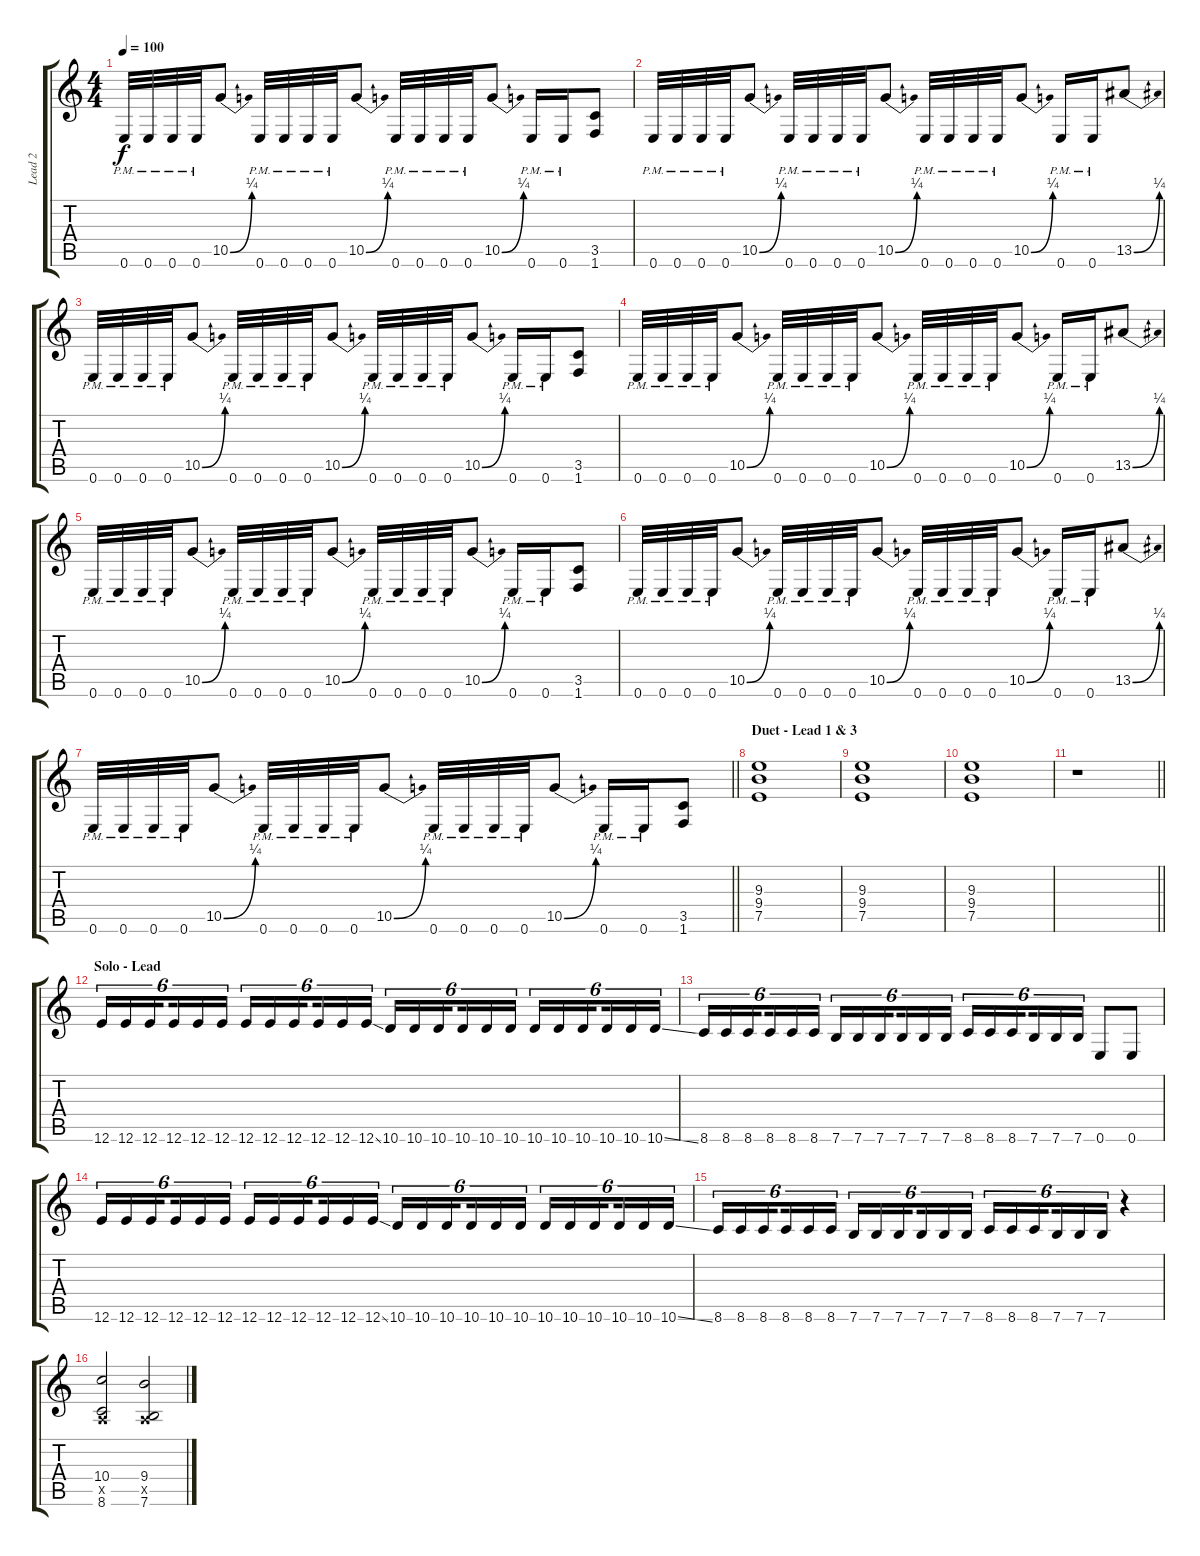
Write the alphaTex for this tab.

\track ("Lead 2" "Lead 2") {instrument overdrivenguitar}
\staff {score tabs}
\tuning (E4 B3 G3 D3 A2 E2) {hide}
\ts (4 4)
\tempo 100
\clef g2
\ks c
0.6{pm}.32{dy f} 0.6{pm}.32 0.6{pm}.32 0.6{pm}.32 10.5{be (bend 0 0 60 1)}.8 0.6{pm}.32 0.6{pm}.32 0.6{pm}.32 0.6{pm}.32 10.5{be (bend 0 0 60 1)}.8 0.6{pm}.32 0.6{pm}.32 0.6{pm}.32 0.6{pm}.32 10.5{be (bend 0 0 60 1)}.8 0.6{pm}.16 0.6{pm}.16 (3.5 1.6).8 |
0.6{pm}.32 0.6{pm}.32 0.6{pm}.32 0.6{pm}.32 10.5{be (bend 0 0 60 1)}.8 0.6{pm}.32 0.6{pm}.32 0.6{pm}.32 0.6{pm}.32 10.5{be (bend 0 0 60 1)}.8 0.6{pm}.32 0.6{pm}.32 0.6{pm}.32 0.6{pm}.32 10.5{be (bend 0 0 60 1)}.8 0.6{pm}.16 0.6{pm}.16 13.5{be (bend 0 0 60 1)}.8 |
0.6{pm}.32 0.6{pm}.32 0.6{pm}.32 0.6{pm}.32 10.5{be (bend 0 0 60 1)}.8 0.6{pm}.32 0.6{pm}.32 0.6{pm}.32 0.6{pm}.32 10.5{be (bend 0 0 60 1)}.8 0.6{pm}.32 0.6{pm}.32 0.6{pm}.32 0.6{pm}.32 10.5{be (bend 0 0 60 1)}.8 0.6{pm}.16 0.6{pm}.16 (3.5 1.6).8 |
0.6{pm}.32 0.6{pm}.32 0.6{pm}.32 0.6{pm}.32 10.5{be (bend 0 0 60 1)}.8 0.6{pm}.32 0.6{pm}.32 0.6{pm}.32 0.6{pm}.32 10.5{be (bend 0 0 60 1)}.8 0.6{pm}.32 0.6{pm}.32 0.6{pm}.32 0.6{pm}.32 10.5{be (bend 0 0 60 1)}.8 0.6{pm}.16 0.6{pm}.16 13.5{be (bend 0 0 60 1)}.8 |
0.6{pm}.32 0.6{pm}.32 0.6{pm}.32 0.6{pm}.32 10.5{be (bend 0 0 60 1)}.8 0.6{pm}.32 0.6{pm}.32 0.6{pm}.32 0.6{pm}.32 10.5{be (bend 0 0 60 1)}.8 0.6{pm}.32 0.6{pm}.32 0.6{pm}.32 0.6{pm}.32 10.5{be (bend 0 0 60 1)}.8 0.6{pm}.16 0.6{pm}.16 (3.5 1.6).8 |
0.6{pm}.32 0.6{pm}.32 0.6{pm}.32 0.6{pm}.32 10.5{be (bend 0 0 60 1)}.8 0.6{pm}.32 0.6{pm}.32 0.6{pm}.32 0.6{pm}.32 10.5{be (bend 0 0 60 1)}.8 0.6{pm}.32 0.6{pm}.32 0.6{pm}.32 0.6{pm}.32 10.5{be (bend 0 0 60 1)}.8 0.6{pm}.16 0.6{pm}.16 13.5{be (bend 0 0 60 1)}.8 |
\barLineRight lightlight
0.6{pm}.32 0.6{pm}.32 0.6{pm}.32 0.6{pm}.32 10.5{be (bend 0 0 60 1)}.8 0.6{pm}.32 0.6{pm}.32 0.6{pm}.32 0.6{pm}.32 10.5{be (bend 0 0 60 1)}.8 0.6{pm}.32 0.6{pm}.32 0.6{pm}.32 0.6{pm}.32 10.5{be (bend 0 0 60 1)}.8 0.6{pm}.16 0.6{pm}.16 (3.5 1.6).8 |
\section ("" "Duet - Lead 1 & 3")
(9.3 9.4 7.5).1 |
(9.3 9.4 7.5).1 |
(9.3 9.4 7.5).1 |
\barLineRight lightlight
r.1 |
\section ("" "Solo - Lead")
12.6.16{tu (6 4)} 12.6.16{tu (6 4)} 12.6.16{tu (6 4) beam splitsecondary} 12.6.16{tu (6 4)} 12.6.16{tu (6 4)} 12.6.16{tu (6 4)} 12.6.16{tu (6 4)} 12.6.16{tu (6 4)} 12.6.16{tu (6 4) beam splitsecondary} 12.6.16{tu (6 4)} 12.6.16{tu (6 4)} 12.6{ss}.16{tu (6 4)} 10.6.16{tu (6 4)} 10.6.16{tu (6 4)} 10.6.16{tu (6 4) beam splitsecondary} 10.6.16{tu (6 4)} 10.6.16{tu (6 4)} 10.6.16{tu (6 4)} 10.6.16{tu (6 4)} 10.6.16{tu (6 4)} 10.6.16{tu (6 4) beam splitsecondary} 10.6.16{tu (6 4)} 10.6.16{tu (6 4)} 10.6{ss}.16{tu (6 4)} |
8.6.16{tu (6 4)} 8.6.16{tu (6 4)} 8.6.16{tu (6 4) beam splitsecondary} 8.6.16{tu (6 4)} 8.6.16{tu (6 4)} 8.6.16{tu (6 4)} 7.6.16{tu (6 4)} 7.6.16{tu (6 4)} 7.6.16{tu (6 4) beam splitsecondary} 7.6.16{tu (6 4)} 7.6.16{tu (6 4)} 7.6.16{tu (6 4)} 8.6.16{tu (6 4)} 8.6.16{tu (6 4)} 8.6.16{tu (6 4) beam splitsecondary} 7.6.16{tu (6 4)} 7.6.16{tu (6 4)} 7.6.16{tu (6 4)} 0.6.8 0.6.8 |
12.6.16{tu (6 4)} 12.6.16{tu (6 4)} 12.6.16{tu (6 4) beam splitsecondary} 12.6.16{tu (6 4)} 12.6.16{tu (6 4)} 12.6.16{tu (6 4)} 12.6.16{tu (6 4)} 12.6.16{tu (6 4)} 12.6.16{tu (6 4) beam splitsecondary} 12.6.16{tu (6 4)} 12.6.16{tu (6 4)} 12.6{ss}.16{tu (6 4)} 10.6.16{tu (6 4)} 10.6.16{tu (6 4)} 10.6.16{tu (6 4) beam splitsecondary} 10.6.16{tu (6 4)} 10.6.16{tu (6 4)} 10.6.16{tu (6 4)} 10.6.16{tu (6 4)} 10.6.16{tu (6 4)} 10.6.16{tu (6 4) beam splitsecondary} 10.6.16{tu (6 4)} 10.6.16{tu (6 4)} 10.6{ss}.16{tu (6 4)} |
8.6.16{tu (6 4)} 8.6.16{tu (6 4)} 8.6.16{tu (6 4) beam splitsecondary} 8.6.16{tu (6 4)} 8.6.16{tu (6 4)} 8.6.16{tu (6 4)} 7.6.16{tu (6 4)} 7.6.16{tu (6 4)} 7.6.16{tu (6 4) beam splitsecondary} 7.6.16{tu (6 4)} 7.6.16{tu (6 4)} 7.6.16{tu (6 4)} 8.6.16{tu (6 4)} 8.6.16{tu (6 4)} 8.6.16{tu (6 4) beam splitsecondary} 7.6.16{tu (6 4)} 7.6.16{tu (6 4)} 7.6.16{tu (6 4)} r.4 |
(10.4 0.5{x} 8.6).2 (9.4 0.5{x} 7.6).2
